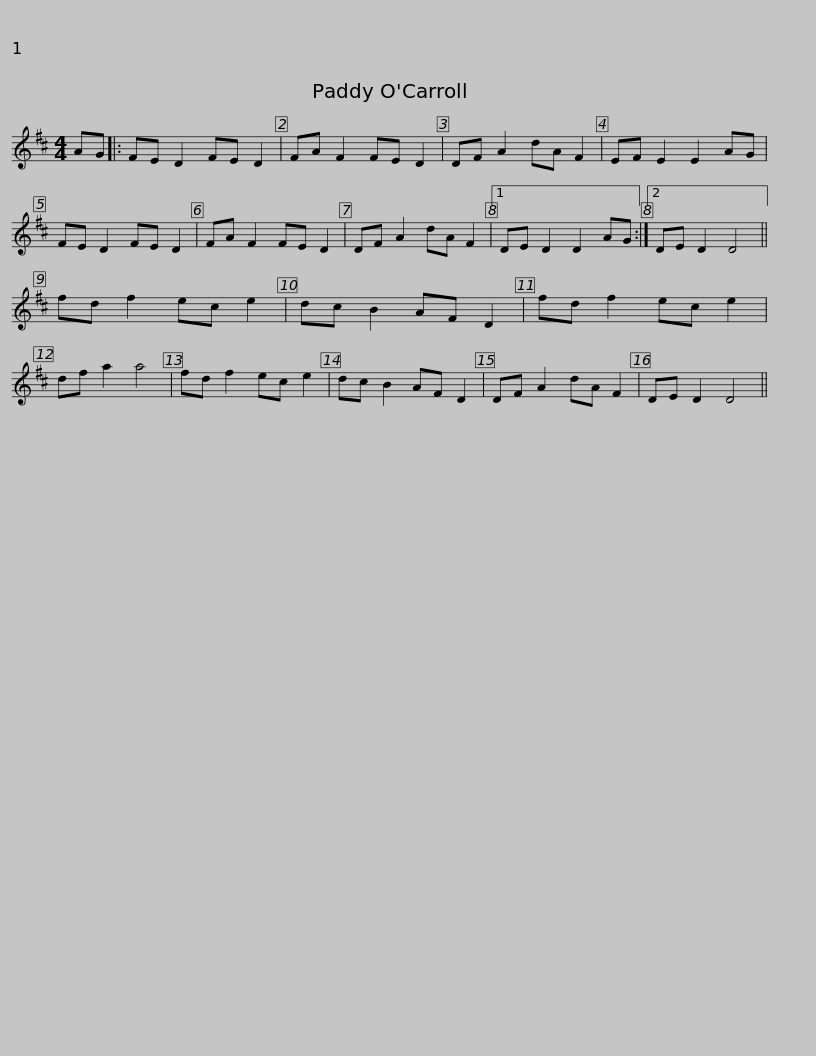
X:1
L:1/8
M:4/4
I:linebreak $
K:D
V:1 treble
V:1
 AG |: FE D2 FE D2 | FA F2 FE D2 | DF A2 dA F2 | EF E2 E2 AG | %5
 FE D2 FE D2 | FA F2 FE D2 |$ DF A2 dA F2 |1 DE D2 D2 AG :|2 DE D2 D4 || %10
 fd f2 ec e2 | dc B2 AF D2 | fd f2 ec e2 | df a2 a4 |$ fd f2 ec e2 | %15
 dc B2 AF D2 | DF A2 dA F2 | DE D2 D4 || %18
